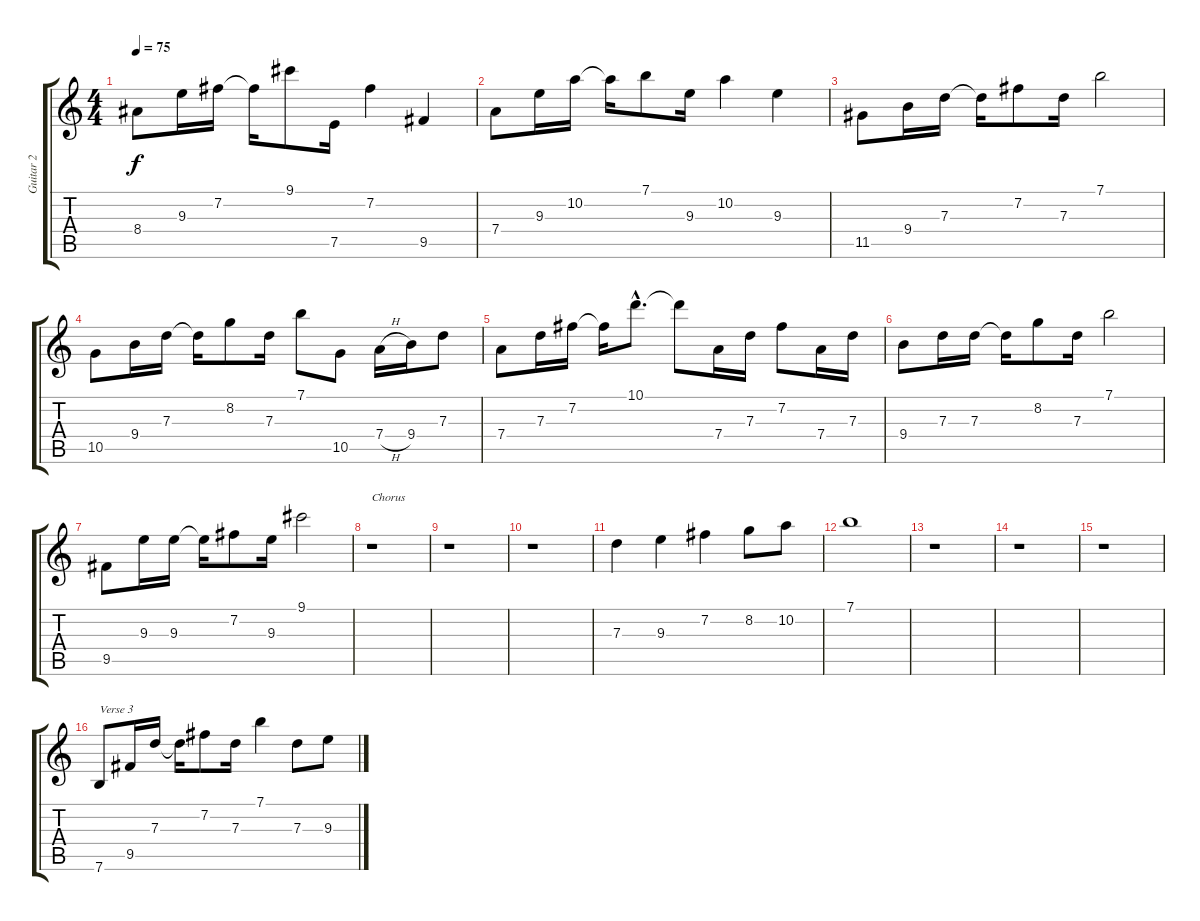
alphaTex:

\track ("Guitar 2" "Guitar 2") {instrument acousticguitarnylon}
\staff {score tabs}
\tuning (E4 B3 G3 D3 A2 E2) {hide}
\ts (4 4)
\tempo 75
\clef g2
\ks c
8.4.8{dy f} 9.3.16 7.2.16 7.2{t}.16 9.1.8 7.5.16 7.2.4 9.5.4 |
7.4.8 9.3.16 10.2.16 10.2{t}.16 7.1.8 9.3.16 10.2.4 9.3.4 |
11.5.8 9.4.16 7.3.16 7.3{t}.16 7.2.8 7.3.16 7.1.2 |
10.5.8 9.4.16 7.3.16 7.3{t}.16 8.2.8 7.3.16 7.1.8 10.5.8 7.4{h}.16 9.4.16 7.3.8 |
7.4.8 7.3.16 7.2.16 7.2{t}.16 10.1{hac}.8{d} 10.1{t}.8 7.4.16 7.3.16 7.2.8 7.4.16 7.3.16 |
9.4.8 7.3.16 7.3.16 7.3{t}.16 8.2.8 7.3.16 7.1.2 |
9.5.8 9.3.16 9.3.16 9.3{t}.16 7.2.8 9.3.16 9.1.2 |
r.1{txt "Chorus"} |
r.1 |
r.1 |
7.3.4 9.3.4 7.2.4 8.2.8 10.2.8 |
7.1.1 |
r.1 |
r.1 |
r.1 |
7.6.8{txt "Verse 3"} 9.5.16 7.3.16 7.3{t}.16 7.2.8 7.3.16 7.1.4 7.3.8 9.3.8
